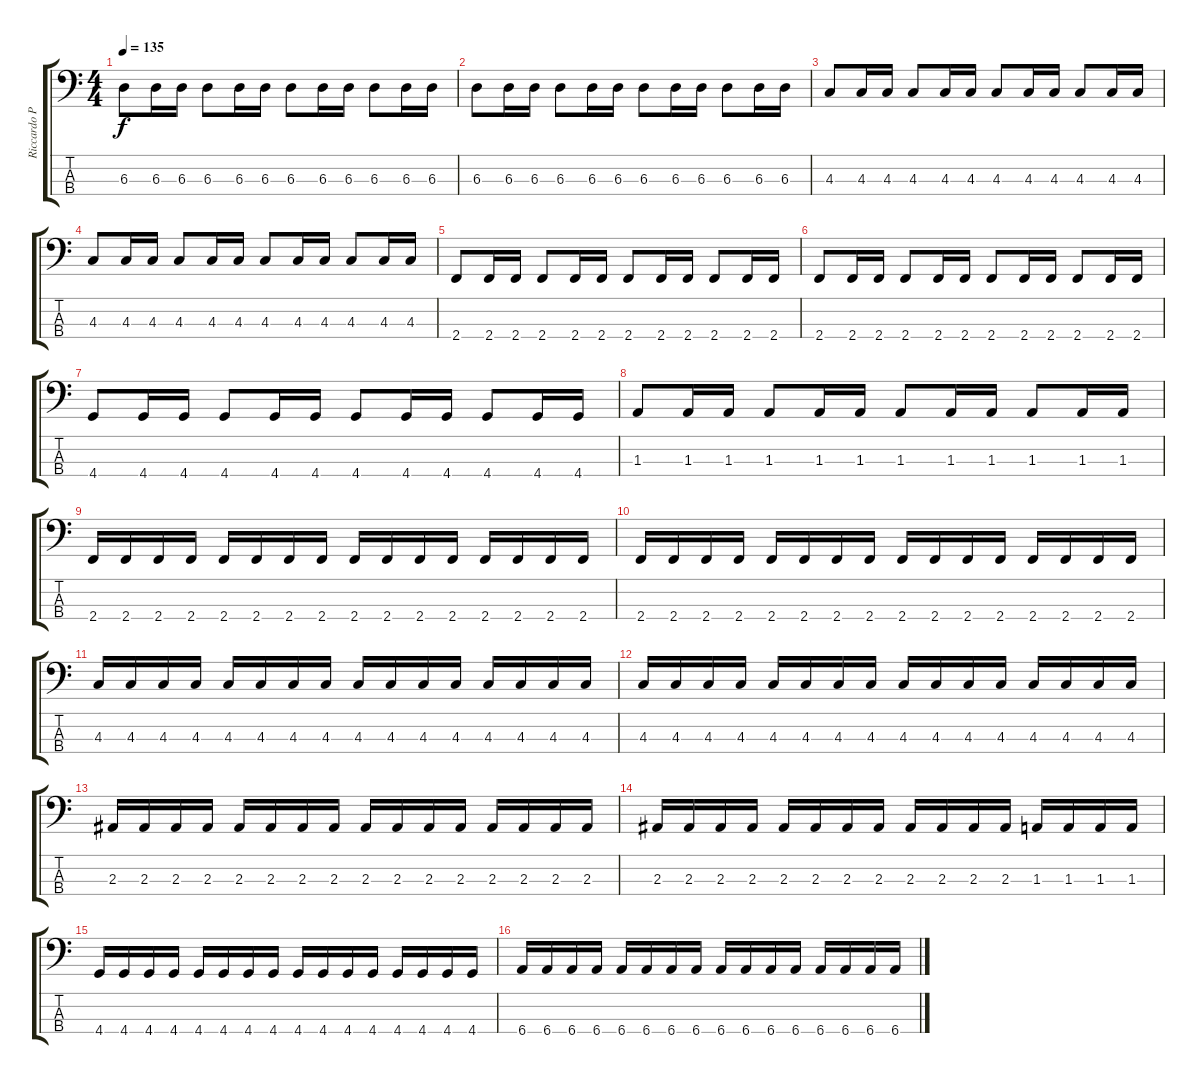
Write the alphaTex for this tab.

\track ("Riccardo Paoli" "Riccardo P") {instrument electricbassfinger}
\staff {score tabs}
\tuning (Gb2 Db2 Ab1 Eb1) {hide}
\ts (4 4)
\tempo 135
\clef f4
\ks c
6.3.8{dy f} 6.3.16 6.3.16 6.3.8 6.3.16 6.3.16 6.3.8 6.3.16 6.3.16 6.3.8 6.3.16 6.3.16 |
6.3.8 6.3.16 6.3.16 6.3.8 6.3.16 6.3.16 6.3.8 6.3.16 6.3.16 6.3.8 6.3.16 6.3.16 |
4.3.8 4.3.16 4.3.16 4.3.8 4.3.16 4.3.16 4.3.8 4.3.16 4.3.16 4.3.8 4.3.16 4.3.16 |
4.3.8 4.3.16 4.3.16 4.3.8 4.3.16 4.3.16 4.3.8 4.3.16 4.3.16 4.3.8 4.3.16 4.3.16 |
2.4.8 2.4.16 2.4.16 2.4.8 2.4.16 2.4.16 2.4.8 2.4.16 2.4.16 2.4.8 2.4.16 2.4.16 |
2.4.8 2.4.16 2.4.16 2.4.8 2.4.16 2.4.16 2.4.8 2.4.16 2.4.16 2.4.8 2.4.16 2.4.16 |
4.4.8 4.4.16 4.4.16 4.4.8 4.4.16 4.4.16 4.4.8 4.4.16 4.4.16 4.4.8 4.4.16 4.4.16 |
1.3.8 1.3.16 1.3.16 1.3.8 1.3.16 1.3.16 1.3.8 1.3.16 1.3.16 1.3.8 1.3.16 1.3.16 |
2.4.16 2.4.16 2.4.16 2.4.16 2.4.16 2.4.16 2.4.16 2.4.16 2.4.16 2.4.16 2.4.16 2.4.16 2.4.16 2.4.16 2.4.16 2.4.16 |
2.4.16 2.4.16 2.4.16 2.4.16 2.4.16 2.4.16 2.4.16 2.4.16 2.4.16 2.4.16 2.4.16 2.4.16 2.4.16 2.4.16 2.4.16 2.4.16 |
4.3.16 4.3.16 4.3.16 4.3.16 4.3.16 4.3.16 4.3.16 4.3.16 4.3.16 4.3.16 4.3.16 4.3.16 4.3.16 4.3.16 4.3.16 4.3.16 |
4.3.16 4.3.16 4.3.16 4.3.16 4.3.16 4.3.16 4.3.16 4.3.16 4.3.16 4.3.16 4.3.16 4.3.16 4.3.16 4.3.16 4.3.16 4.3.16 |
2.3.16 2.3.16 2.3.16 2.3.16 2.3.16 2.3.16 2.3.16 2.3.16 2.3.16 2.3.16 2.3.16 2.3.16 2.3.16 2.3.16 2.3.16 2.3.16 |
2.3.16 2.3.16 2.3.16 2.3.16 2.3.16 2.3.16 2.3.16 2.3.16 2.3.16 2.3.16 2.3.16 2.3.16 1.3.16 1.3.16 1.3.16 1.3.16 |
4.4.16 4.4.16 4.4.16 4.4.16 4.4.16 4.4.16 4.4.16 4.4.16 4.4.16 4.4.16 4.4.16 4.4.16 4.4.16 4.4.16 4.4.16 4.4.16 |
6.4.16 6.4.16 6.4.16 6.4.16 6.4.16 6.4.16 6.4.16 6.4.16 6.4.16 6.4.16 6.4.16 6.4.16 6.4.16 6.4.16 6.4.16 6.4.16
